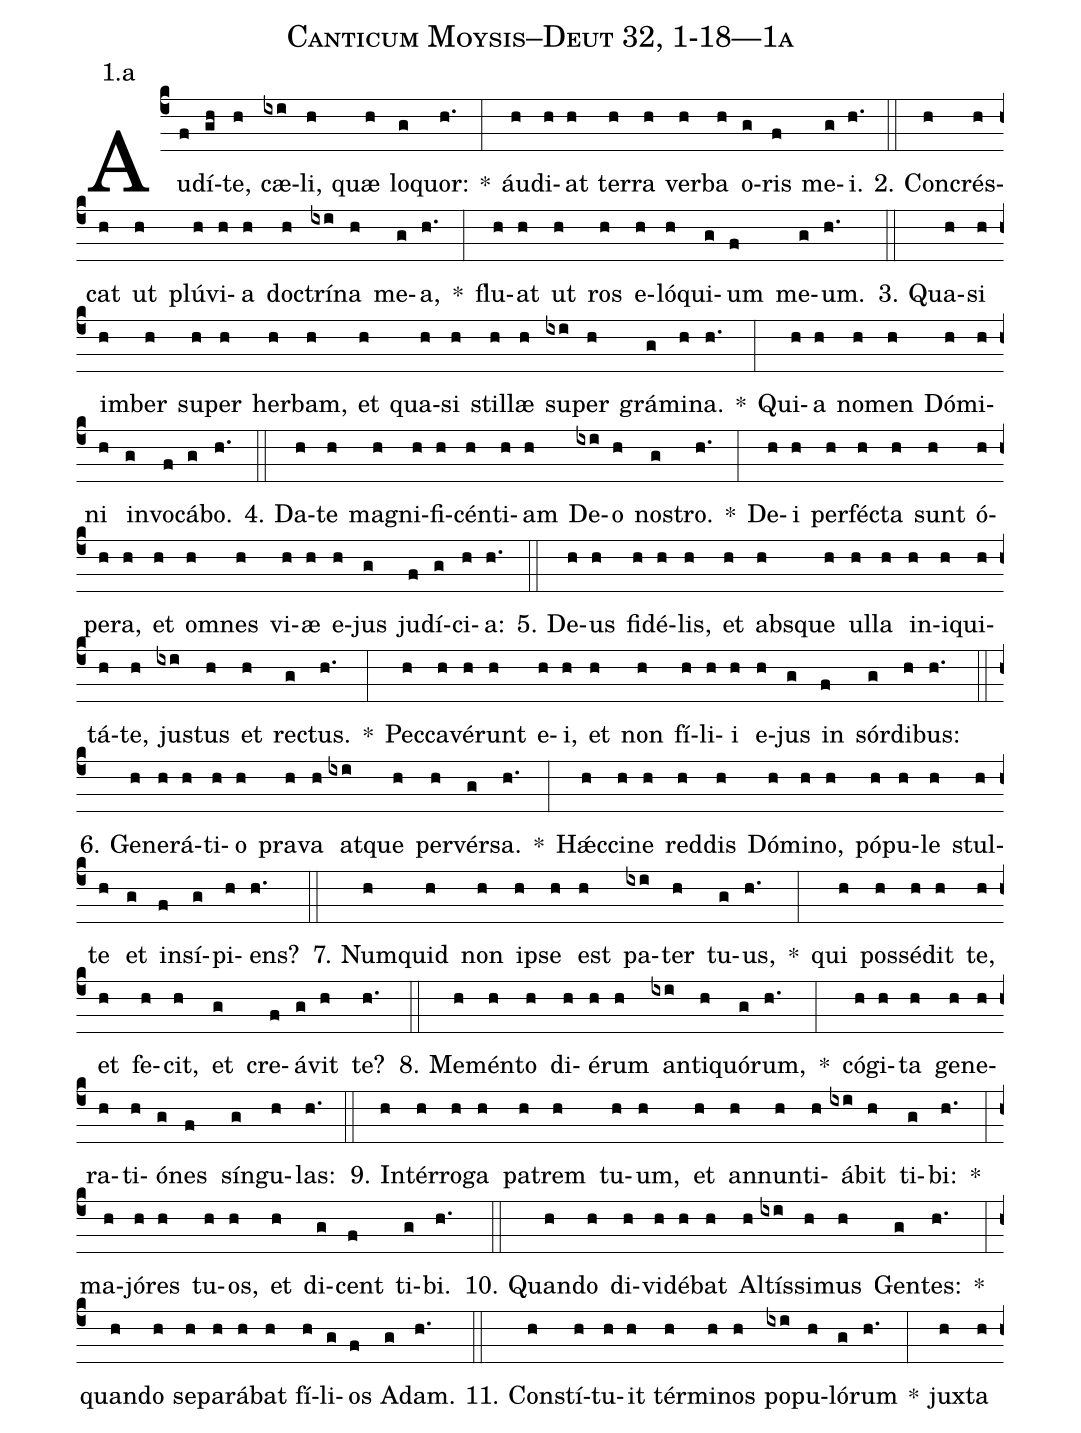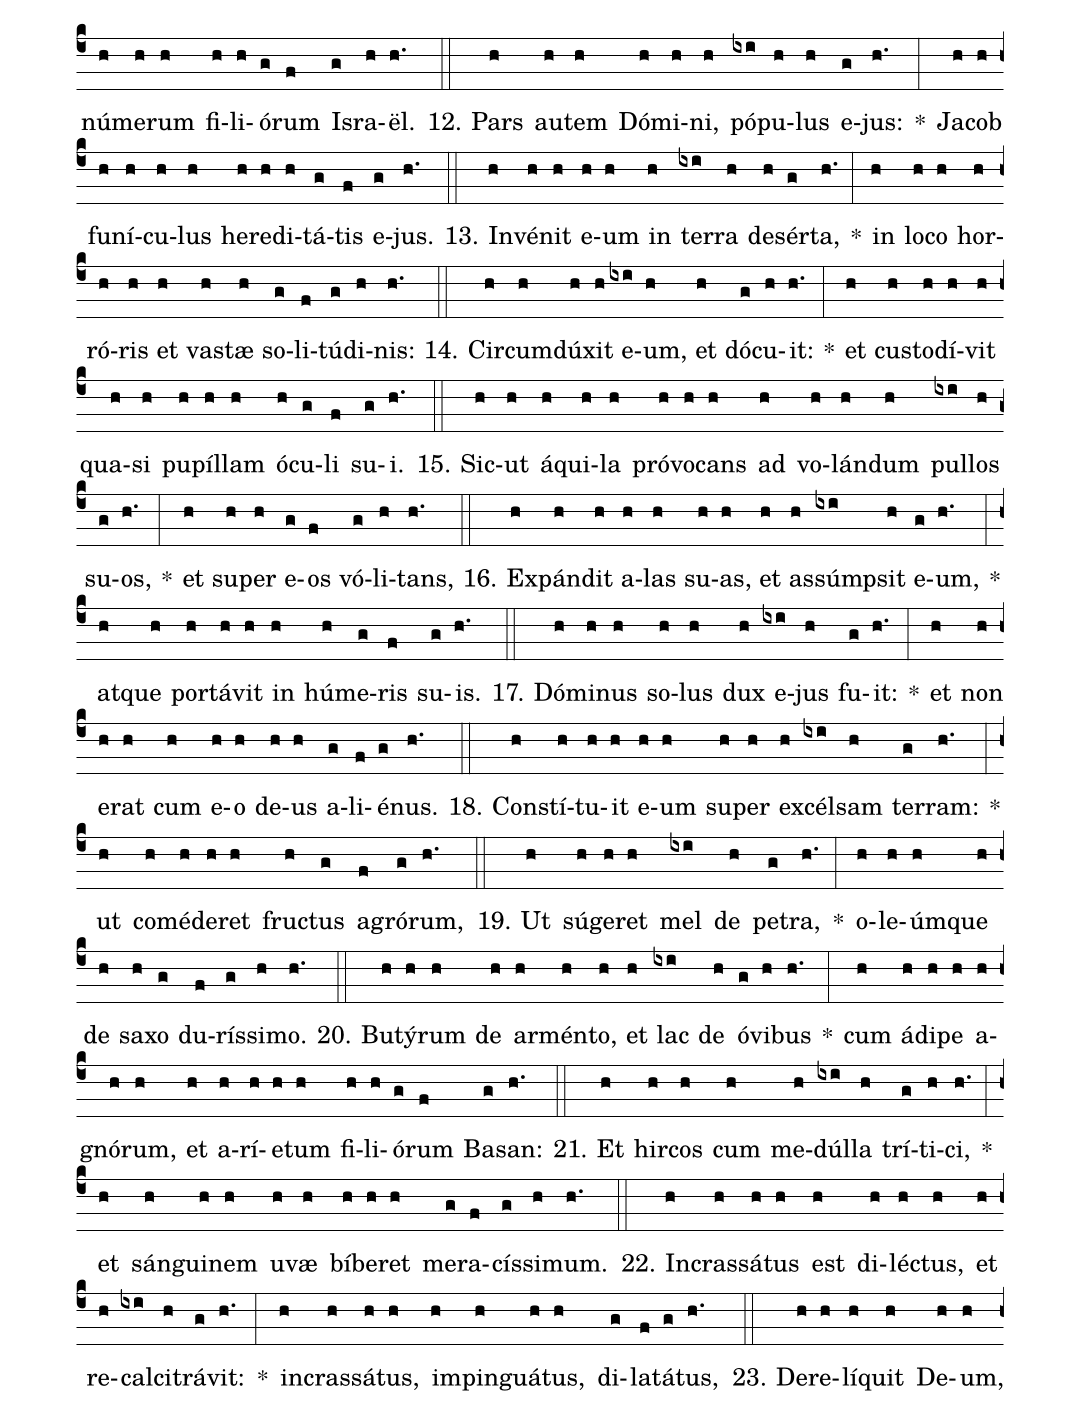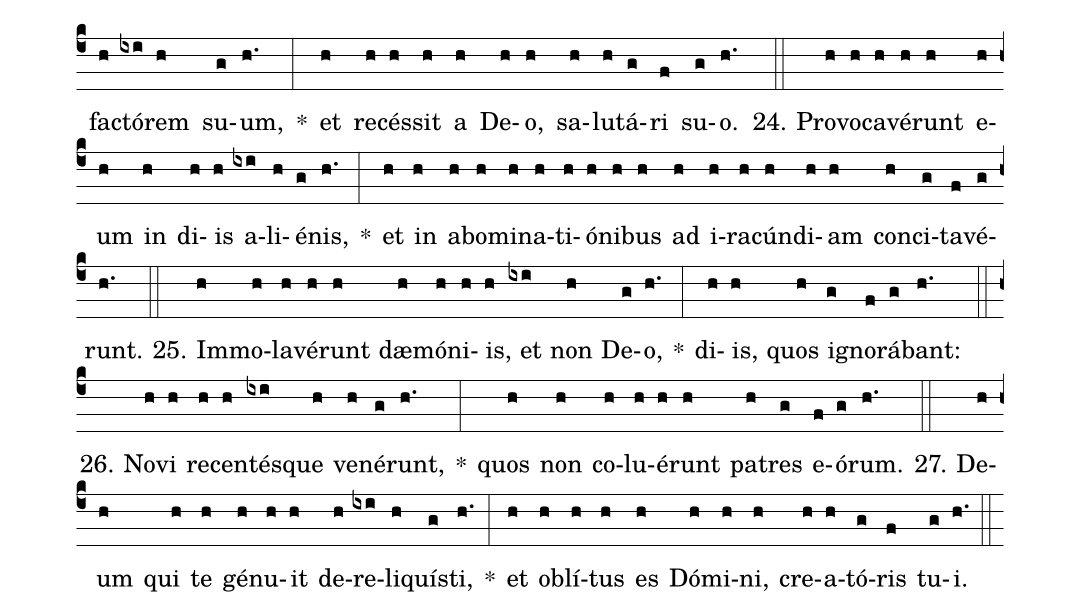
name: Canticum Moysis--Deut 32, 1-18---1a;
annotation: 1.a;
%%
(c4)Au(f)dí(gh)te,(h) cæ(ixi)li,(h) quæ(h) lo(g)quor:(h.) *(:) áu(h)di(h)at(h) ter(h)ra(h) ver(h)ba(h) o(g)ris(f) me(g)i.(h.) (::)
2. Con(h)crés(h)cat(h) ut(h) plú(h)vi(h)a(h) doc(h)trí(ixi)na(h) me(g)a,(h.) *(:) flu(h)at(h) ut(h) ros(h) e(h)ló(h)qui(g)um(f) me(g)um.(h.) (::)
3. Qua(h)si(h) im(h)ber(h) su(h)per(h) her(h)bam,(h) et(h) qua(h)si(h) stil(h)læ(h) su(ixi)per(h) grá(g)mi(h)na.(h.) *(:) Qui(h)a(h) no(h)men(h) Dó(h)mi(h)ni(h) in(g)vo(f)cá(g)bo.(h.) (::)
4. Da(h)te(h) ma(h)gni(h)fi(h)cén(h)ti(h)am(h) De(ixi)o(h) nos(g)tro.(h.) *(:) De(h)i(h) per(h)féc(h)ta(h) sunt(h) ó(h)pe(h)ra,(h) et(h) om(h)nes(h) vi(h)æ(h) e(h)jus(g) ju(f)dí(g)ci(h)a:(h.) (::)
5. De(h)us(h) fi(h)dé(h)lis,(h) et(h) abs(h)que(h) ul(h)la(h) in(h)i(h)qui(h)tá(h)te,(h) jus(ixi)tus(h) et(h) rec(g)tus.(h.) *(:) Pec(h)ca(h)vé(h)runt(h) e(h)i,(h) et(h) non(h) fí(h)li(h)i(h) e(h)jus(g) in(f) sór(g)di(h)bus:(h.) (::)
6. Ge(h)ne(h)rá(h)ti(h)o(h) pra(h)va(h) at(ixi)que(h) per(h)vér(g)sa.(h.) *(:) Hǽc(h)ci(h)ne(h) red(h)dis(h) Dó(h)mi(h)no,(h) pó(h)pu(h)le(h) stul(h)te(h) et(g) in(f)sí(g)pi(h)ens?(h.) (::)
7. Num(h)quid(h) non(h) ip(h)se(h) est(h) pa(ixi)ter(h) tu(g)us,(h.) *(:) qui(h) pos(h)sé(h)dit(h) te,(h) et(h) fe(h)cit,(h) et(g) cre(f)á(g)vit(h) te?(h.) (::)
8. Me(h)mén(h)to(h) di(h)é(h)rum(h) an(ixi)ti(h)quó(g)rum,(h.) *(:) có(h)gi(h)ta(h) ge(h)ne(h)ra(h)ti(h)ó(g)nes(f) sín(g)gu(h)las:(h.) (::)
9. In(h)tér(h)ro(h)ga(h) pa(h)trem(h) tu(h)um,(h) et(h) an(h)nun(h)ti(h)á(ixi)bit(h) ti(g)bi:(h.) *(:) ma(h)jó(h)res(h) tu(h)os,(h) et(h) di(g)cent(f) ti(g)bi.(h.) (::)
10. Quan(h)do(h) di(h)vi(h)dé(h)bat(h) Al(h)tís(ixi)si(h)mus(h) Gen(g)tes:(h.) *(:) quan(h)do(h) se(h)pa(h)rá(h)bat(h) fí(h)li(g)os(f) A(g)dam.(h.) (::)
11. Con(h)stí(h)tu(h)it(h) tér(h)mi(h)nos(h) po(ixi)pu(h)ló(g)rum(h.) *(:) jux(h)ta(h) nú(h)me(h)rum(h) fi(h)li(h)ó(g)rum(f) Is(g)ra(h)ël.(h.) (::)
12. Pars(h) au(h)tem(h) Dó(h)mi(h)ni,(h) pó(ixi)pu(h)lus(h) e(g)jus:(h.) *(:) Ja(h)cob(h) fu(h)ní(h)cu(h)lus(h) he(h)re(h)di(h)tá(g)tis(f) e(g)jus.(h.) (::)
13. In(h)vé(h)nit(h) e(h)um(h) in(h) ter(ixi)ra(h) de(h)sér(g)ta,(h.) *(:) in(h) lo(h)co(h) hor(h)ró(h)ris(h) et(h) vas(h)tæ(h) so(g)li(f)tú(g)di(h)nis:(h.) (::)
14. Cir(h)cum(h)dú(h)xit(h) e(ixi)um,(h) et(h) dó(g)cu(h)it:(h.) *(:) et(h) cus(h)to(h)dí(h)vit(h) qua(h)si(h) pu(h)píl(h)lam(h) ó(h)cu(g)li(f) su(g)i.(h.) (::)
15. Sic(h)ut(h) á(h)qui(h)la(h) pró(h)vo(h)cans(h) ad(h) vo(h)lán(h)dum(h) pul(ixi)los(h) su(g)os,(h.) *(:) et(h) su(h)per(h) e(g)os(f) vó(g)li(h)tans,(h.) (::)
16. Ex(h)pán(h)dit(h) a(h)las(h) su(h)as,(h) et(h) as(h)súmp(ixi)sit(h) e(g)um,(h.) *(:) at(h)que(h) por(h)tá(h)vit(h) in(h) hú(h)me(g)ris(f) su(g)is.(h.) (::)
17. Dó(h)mi(h)nus(h) so(h)lus(h) dux(h) e(ixi)jus(h) fu(g)it:(h.) *(:) et(h) non(h) e(h)rat(h) cum(h) e(h)o(h) de(h)us(h) a(g)li(f)é(g)nus.(h.) (::)
18. Con(h)stí(h)tu(h)it(h) e(h)um(h) su(h)per(h) ex(h)cél(ixi)sam(h) ter(g)ram:(h.) *(:) ut(h) com(h)é(h)de(h)ret(h) fruc(h)tus(g) a(f)gró(g)rum,(h.) (::)
19. Ut(h) sú(h)ge(h)ret(h) mel(ixi) de(h) pe(g)tra,(h.) *(:) o(h)le(h)úm(h)que(h) de(h) sa(h)xo(g) du(f)rís(g)si(h)mo.(h.) (::)
20. Bu(h)tý(h)rum(h) de(h) ar(h)mén(h)to,(h) et(h) lac(ixi) de(h) ó(g)vi(h)bus(h.) *(:) cum(h) á(h)di(h)pe(h) a(h)gnó(h)rum,(h) et(h) a(h)rí(h)e(h)tum(h) fi(h)li(h)ó(g)rum(f) Ba(g)san:(h.) (::)
21. Et(h) hir(h)cos(h) cum(h) me(h)dúl(ixi)la(h) trí(g)ti(h)ci,(h.) *(:) et(h) sán(h)gui(h)nem(h) u(h)væ(h) bí(h)be(h)ret(h) me(g)ra(f)cís(g)si(h)mum.(h.) (::)
22. In(h)cras(h)sá(h)tus(h) est(h) di(h)léc(h)tus,(h) et(h) re(h)cal(ixi)ci(h)trá(g)vit:(h.) *(:) in(h)cras(h)sá(h)tus,(h) im(h)pin(h)guá(h)tus,(h) di(g)la(f)tá(g)tus,(h.) (::)
23. De(h)re(h)lí(h)quit(h) De(h)um,(h) fac(h)tó(ixi)rem(h) su(g)um,(h.) *(:) et(h) re(h)cés(h)sit(h) a(h) De(h)o,(h) sa(h)lu(h)tá(g)ri(f) su(g)o.(h.) (::)
24. Pro(h)vo(h)ca(h)vé(h)runt(h) e(h)um(h) in(h) di(h)is(h) a(ixi)li(h)é(g)nis,(h.) *(:) et(h) in(h) ab(h)o(h)mi(h)na(h)ti(h)ó(h)ni(h)bus(h) ad(h) i(h)ra(h)cún(h)di(h)am(h) con(h)ci(g)ta(f)vé(g)runt.(h.) (::)
25. Im(h)mo(h)la(h)vé(h)runt(h) dæ(h)mó(h)ni(h)is,(h) et(ixi) non(h) De(g)o,(h.) *(:) di(h)is,(h) quos(h) i(g)gno(f)rá(g)bant:(h.) (::)
26. No(h)vi(h) re(h)cen(h)tés(ixi)que(h) ve(h)né(g)runt,(h.) *(:) quos(h) non(h) co(h)lu(h)é(h)runt(h) pa(h)tres(g) e(f)ó(g)rum.(h.) (::)
27. De(h)um(h) qui(h) te(h) gé(h)nu(h)it(h) de(h)re(ixi)li(h)quís(g)ti,(h.) *(:) et(h) ob(h)lí(h)tus(h) es(h) Dó(h)mi(h)ni,(h) cre(h)a(h)tó(g)ris(f) tu(g)i.(h.) (::)
